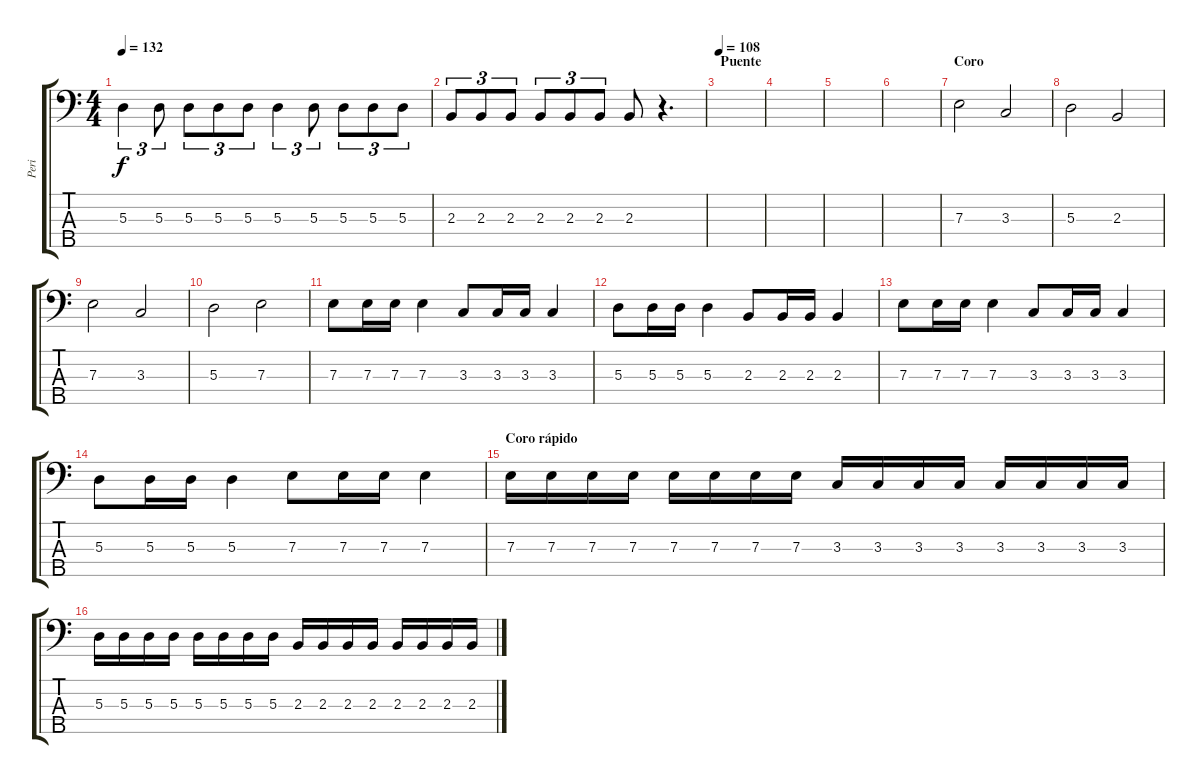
\track ("Peri" "Peri") {instrument electricbassfinger}
\staff {score tabs}
\tuning (G2 D2 A1 E1 B0) {hide}
\ts (4 4)
\tempo 132
\clef f4
\ks c
5.3.4{tu (3 2) dy f} 5.3.8{tu (3 2)} 5.3.8{tu (3 2)} 5.3.8{tu (3 2)} 5.3.8{tu (3 2)} 5.3.4{tu (3 2)} 5.3.8{tu (3 2)} 5.3.8{tu (3 2)} 5.3.8{tu (3 2)} 5.3.8{tu (3 2)} |
2.3.8{tu (3 2)} 2.3.8{tu (3 2)} 2.3.8{tu (3 2)} 2.3.8{tu (3 2)} 2.3.8{tu (3 2)} 2.3.8{tu (3 2)} 2.3.8 r.4{d} |
\section ("" "Puente")
\tempo 108
|
|
|
|
\section ("" "Coro")
7.3.2 3.3.2 |
5.3.2 2.3.2 |
7.3.2 3.3.2 |
5.3.2 7.3.2 |
7.3.8 7.3.16 7.3.16 7.3.4 3.3.8 3.3.16 3.3.16 3.3.4 |
5.3.8 5.3.16 5.3.16 5.3.4 2.3.8 2.3.16 2.3.16 2.3.4 |
7.3.8 7.3.16 7.3.16 7.3.4 3.3.8 3.3.16 3.3.16 3.3.4 |
5.3.8 5.3.16 5.3.16 5.3.4 7.3.8 7.3.16 7.3.16 7.3.4 |
\section ("" "Coro rápido")
7.3.16 7.3.16 7.3.16 7.3.16 7.3.16 7.3.16 7.3.16 7.3.16 3.3.16 3.3.16 3.3.16 3.3.16 3.3.16 3.3.16 3.3.16 3.3.16 |
5.3.16 5.3.16 5.3.16 5.3.16 5.3.16 5.3.16 5.3.16 5.3.16 2.3.16 2.3.16 2.3.16 2.3.16 2.3.16 2.3.16 2.3.16 2.3.16
